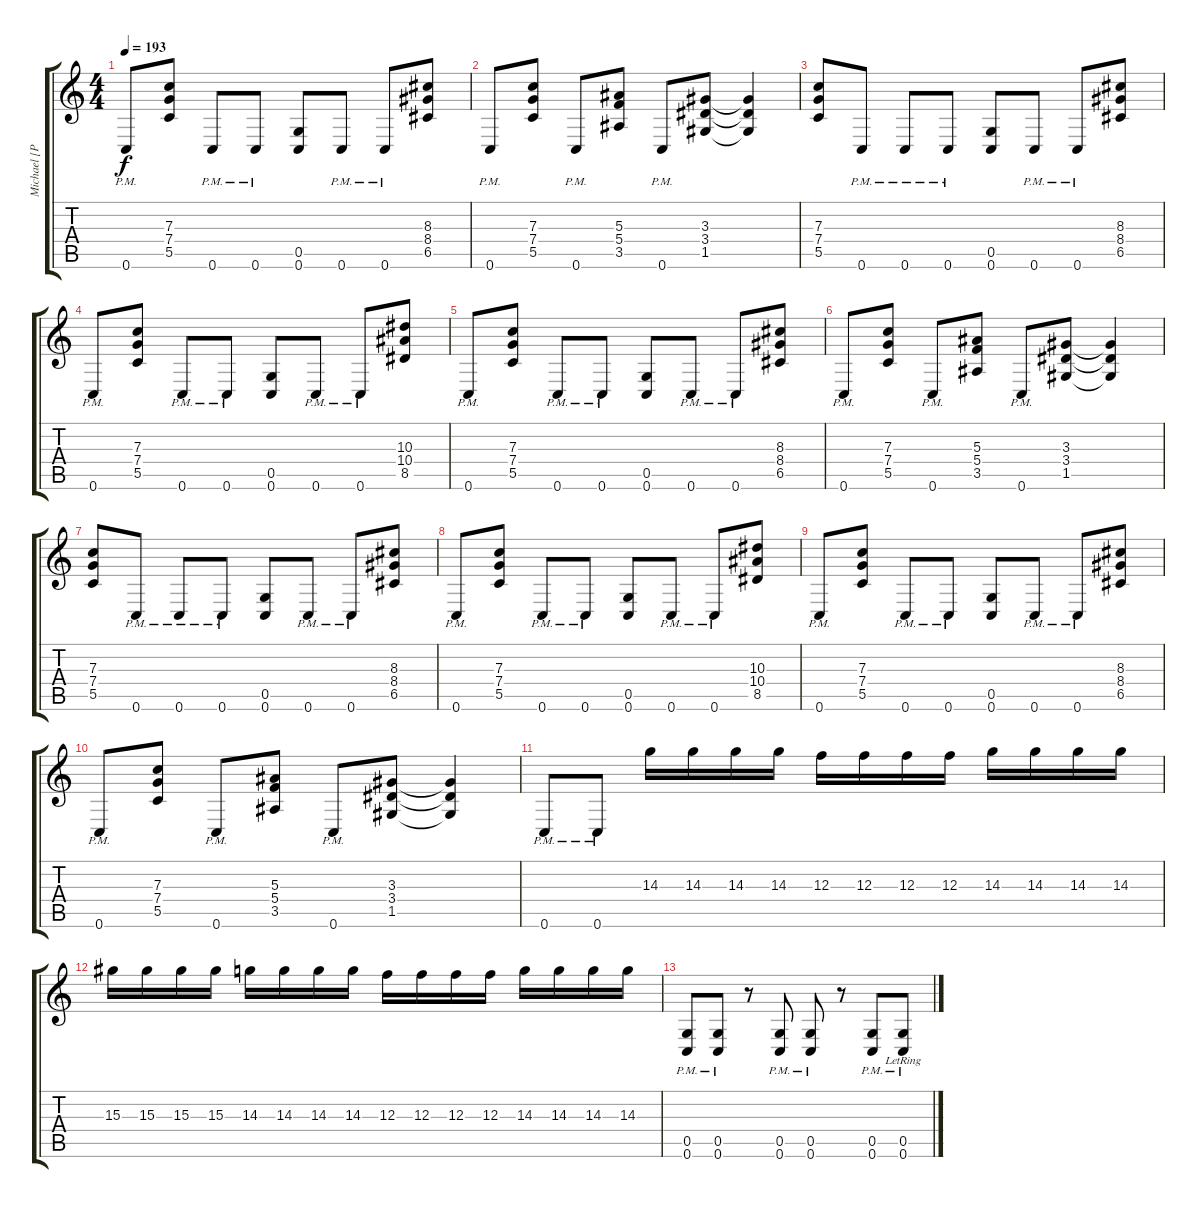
\track ("Michael [Padge] Padge" "Michael [P") {instrument distortionguitar}
\staff {score tabs}
\tuning (D4 A3 F3 C3 G2 C2) {hide}
\ts (4 4)
\tempo 193
\clef g2
\ks c
0.6{pm}.8{dy f} (7.3 7.4 5.5).8 0.6{pm}.8 0.6{pm}.8 (0.5 0.6).8 0.6{pm}.8 0.6{pm}.8 (8.3 8.4 6.5).8 |
0.6{pm}.8 (7.3 7.4 5.5).8 0.6{pm}.8 (5.3 5.4 3.5).8 0.6{pm}.8 (3.3 3.4 1.5).8 (3.3{t} 3.4{t} 1.5{t}).4 |
(7.3 7.4 5.5).8 0.6{pm}.8 0.6{pm}.8 0.6{pm}.8 (0.5 0.6).8 0.6{pm}.8 0.6{pm}.8 (8.3 8.4 6.5).8 |
0.6{pm}.8 (7.3 7.4 5.5).8 0.6{pm}.8 0.6{pm}.8 (0.5 0.6).8 0.6{pm}.8 0.6{pm}.8 (10.3 10.4 8.5).8 |
0.6{pm}.8 (7.3 7.4 5.5).8 0.6{pm}.8 0.6{pm}.8 (0.5 0.6).8 0.6{pm}.8 0.6{pm}.8 (8.3 8.4 6.5).8 |
0.6{pm}.8 (7.3 7.4 5.5).8 0.6{pm}.8 (5.3 5.4 3.5).8 0.6{pm}.8 (3.3 3.4 1.5).8 (3.3{t} 3.4{t} 1.5{t}).4 |
(7.3 7.4 5.5).8 0.6{pm}.8 0.6{pm}.8 0.6{pm}.8 (0.5 0.6).8 0.6{pm}.8 0.6{pm}.8 (8.3 8.4 6.5).8 |
0.6{pm}.8 (7.3 7.4 5.5).8 0.6{pm}.8 0.6{pm}.8 (0.5 0.6).8 0.6{pm}.8 0.6{pm}.8 (10.3 10.4 8.5).8 |
0.6{pm}.8 (7.3 7.4 5.5).8 0.6{pm}.8 0.6{pm}.8 (0.5 0.6).8 0.6{pm}.8 0.6{pm}.8 (8.3 8.4 6.5).8 |
0.6{pm}.8 (7.3 7.4 5.5).8 0.6{pm}.8 (5.3 5.4 3.5).8 0.6{pm}.8 (3.3 3.4 1.5).8 (3.3{t} 3.4{t} 1.5{t}).4 |
0.6{pm}.8 0.6{pm}.8 14.3.16 14.3.16 14.3.16 14.3.16 12.3.16 12.3.16 12.3.16 12.3.16 14.3.16 14.3.16 14.3.16 14.3.16 |
15.3.16 15.3.16 15.3.16 15.3.16 14.3.16 14.3.16 14.3.16 14.3.16 12.3.16 12.3.16 12.3.16 12.3.16 14.3.16 14.3.16 14.3.16 14.3.16 |
(0.5{pm} 0.6{pm}).8 (0.5{pm} 0.6{pm}).8 r.8 (0.5{pm} 0.6{pm}).8 (0.5{pm} 0.6{pm}).8 r.8 (0.5{pm} 0.6{pm}).8 (0.5{pm lr} 0.6{pm lr}).8
